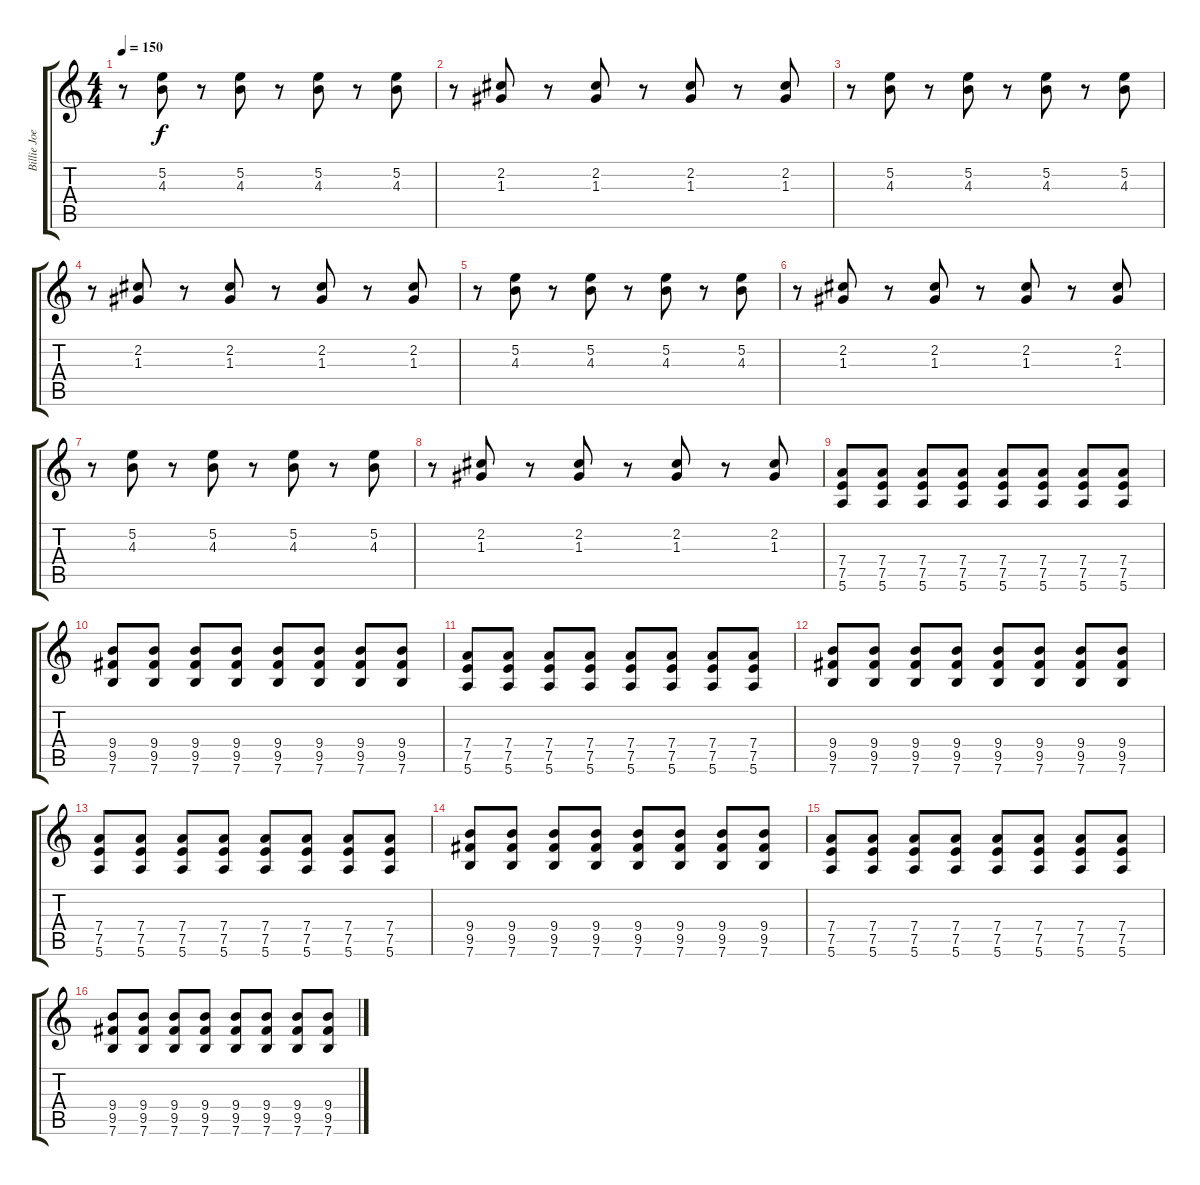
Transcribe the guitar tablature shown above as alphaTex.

\track ("Billie Joe" "Billie Joe") {instrument overdrivenguitar}
\staff {score tabs}
\tuning (E4 B3 G3 D3 A2 E2) {hide}
\ts (4 4)
\tempo 150
\clef g2
\ks c
r.8{dy f} (5.2 4.3).8 r.8 (5.2 4.3).8 r.8 (5.2 4.3).8 r.8 (5.2 4.3).8 |
r.8 (2.2 1.3).8 r.8 (2.2 1.3).8 r.8 (2.2 1.3).8 r.8 (2.2 1.3).8 |
r.8 (5.2 4.3).8 r.8 (5.2 4.3).8 r.8 (5.2 4.3).8 r.8 (5.2 4.3).8 |
r.8 (2.2 1.3).8 r.8 (2.2 1.3).8 r.8 (2.2 1.3).8 r.8 (2.2 1.3).8 |
r.8 (5.2 4.3).8 r.8 (5.2 4.3).8 r.8 (5.2 4.3).8 r.8 (5.2 4.3).8 |
r.8 (2.2 1.3).8 r.8 (2.2 1.3).8 r.8 (2.2 1.3).8 r.8 (2.2 1.3).8 |
r.8 (5.2 4.3).8 r.8 (5.2 4.3).8 r.8 (5.2 4.3).8 r.8 (5.2 4.3).8 |
r.8 (2.2 1.3).8 r.8 (2.2 1.3).8 r.8 (2.2 1.3).8 r.8 (2.2 1.3).8 |
(7.4 7.5 5.6).8 (7.4 7.5 5.6).8 (7.4 7.5 5.6).8 (7.4 7.5 5.6).8 (7.4 7.5 5.6).8 (7.4 7.5 5.6).8 (7.4 7.5 5.6).8 (7.4 7.5 5.6).8 |
(9.4 9.5 7.6).8 (9.4 9.5 7.6).8 (9.4 9.5 7.6).8 (9.4 9.5 7.6).8 (9.4 9.5 7.6).8 (9.4 9.5 7.6).8 (9.4 9.5 7.6).8 (9.4 9.5 7.6).8 |
(7.4 7.5 5.6).8 (7.4 7.5 5.6).8 (7.4 7.5 5.6).8 (7.4 7.5 5.6).8 (7.4 7.5 5.6).8 (7.4 7.5 5.6).8 (7.4 7.5 5.6).8 (7.4 7.5 5.6).8 |
(9.4 9.5 7.6).8 (9.4 9.5 7.6).8 (9.4 9.5 7.6).8 (9.4 9.5 7.6).8 (9.4 9.5 7.6).8 (9.4 9.5 7.6).8 (9.4 9.5 7.6).8 (9.4 9.5 7.6).8 |
(7.4 7.5 5.6).8 (7.4 7.5 5.6).8 (7.4 7.5 5.6).8 (7.4 7.5 5.6).8 (7.4 7.5 5.6).8 (7.4 7.5 5.6).8 (7.4 7.5 5.6).8 (7.4 7.5 5.6).8 |
(9.4 9.5 7.6).8 (9.4 9.5 7.6).8 (9.4 9.5 7.6).8 (9.4 9.5 7.6).8 (9.4 9.5 7.6).8 (9.4 9.5 7.6).8 (9.4 9.5 7.6).8 (9.4 9.5 7.6).8 |
(7.4 7.5 5.6).8 (7.4 7.5 5.6).8 (7.4 7.5 5.6).8 (7.4 7.5 5.6).8 (7.4 7.5 5.6).8 (7.4 7.5 5.6).8 (7.4 7.5 5.6).8 (7.4 7.5 5.6).8 |
(9.4 9.5 7.6).8 (9.4 9.5 7.6).8 (9.4 9.5 7.6).8 (9.4 9.5 7.6).8 (9.4 9.5 7.6).8 (9.4 9.5 7.6).8 (9.4 9.5 7.6).8 (9.4 9.5 7.6).8
